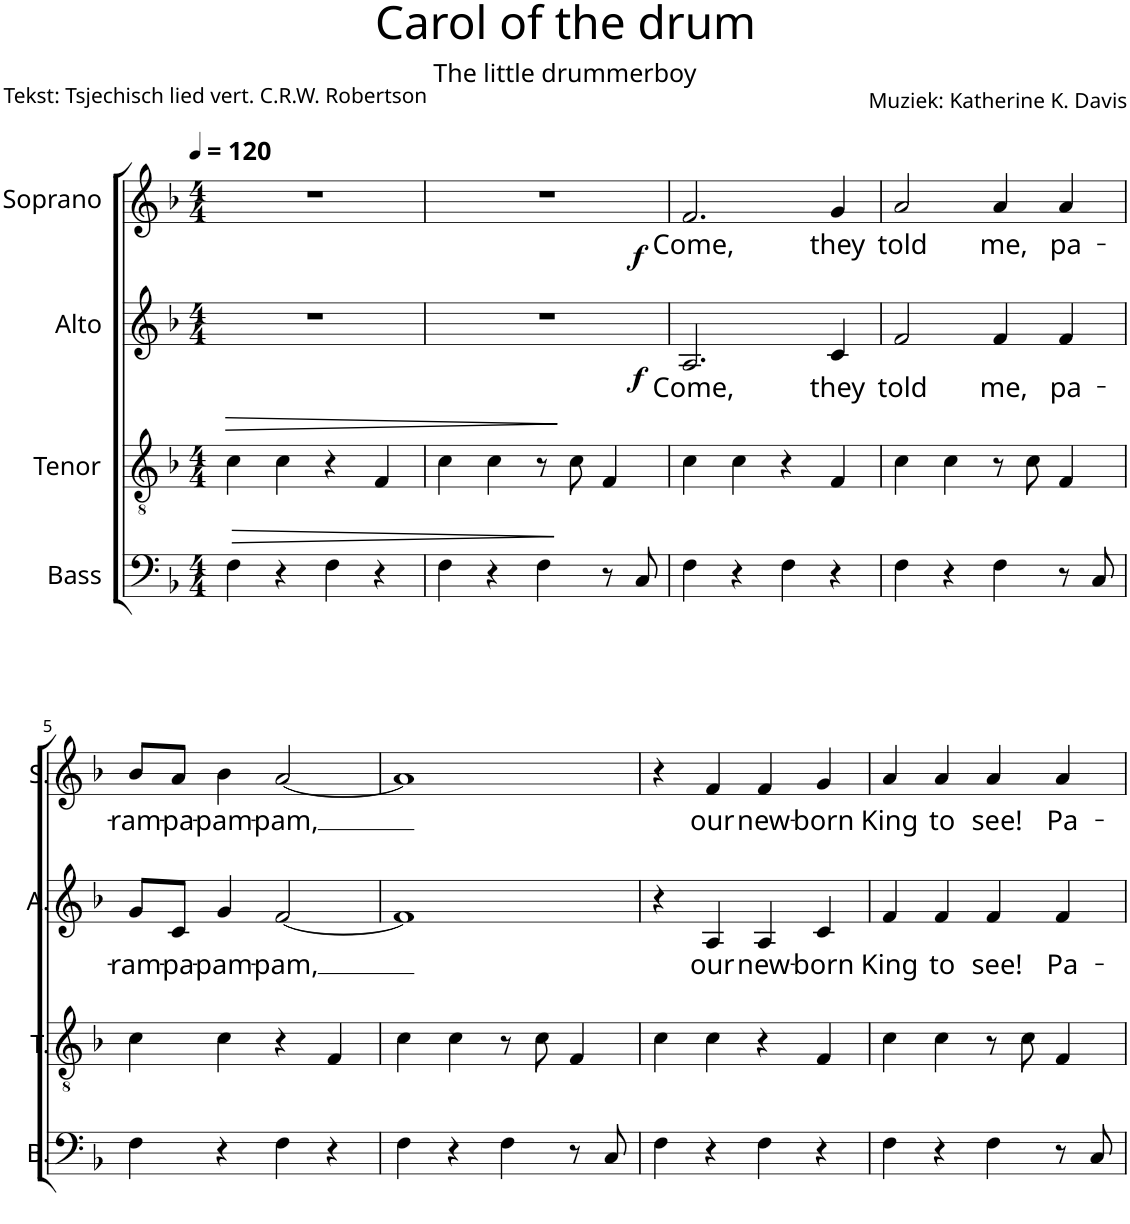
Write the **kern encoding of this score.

**kern	**dynam	**kern	**dynam	**kern	**text	**dynam	**kern	**text	**dynam
*part4	*part4	*part3	*part3	*part2	*part2	*part2	*part1	*part1	*part1
*staff4	*staff4	*staff3	*staff3	*staff2	*staff2	*staff2	*staff1	*staff1	*staff1
*I"Bass	*	*I"Tenor	*	*I"Alto	*	*	*I"Soprano	*	*
*I'B.	*	*I'T.	*	*I'A.	*	*	*I'S.	*	*
*clefF4	*	*clefGv2	*	*clefG2	*	*	*clefG2	*	*
*k[b-]	*	*k[b-]	*	*k[b-]	*	*	*k[b-]	*	*
*M4/4	*	*M4/4	*	*M4/4	*	*	*M4/4	*	*
*MM120	*	*MM120	*	*MM120	*	*	*MM120	*	*
=1	=1	=1	=1	=1	=1	=1	=1	=1	=1
!	!LO:HP:b	!	!LO:HP:b	!	!	!	!	!	!
4F\	>	4c\	>	1r	.	.	1r	.	.
4r	.	4c\	.	.	.	.	.	.	.
4F\	.	4r	.	.	.	.	.	.	.
4r	.	4F/	.	.	.	.	.	.	.
.	]	.	]	.	.	.	.	.	.
=2	=2	=2	=2	=2	=2	=2	=2	=2	=2
4F\	.	4c\	.	1r	.	.	1r	.	.
4r	.	4c\	.	.	.	.	.	.	.
4F\	.	8r	.	.	.	.	.	.	.
.	.	8c\	.	.	.	.	.	.	.
8r	.	4F/	.	.	.	.	.	.	.
8C/	.	.	.	.	.	.	.	.	.
=3	=3	=3	=3	=3	=3	=3	=3	=3	=3
!	!	!	!	!	!LO:LY:b	!LO:DY:b	!	!LO:LY:b	!LO:DY:b
4F\	.	4c\	.	2.A/	Come,	f	2.f/	Come,	f
4r	.	4c\	.	.	.	.	.	.	.
4F\	.	4r	.	.	.	.	.	.	.
!	!	!	!	!	!LO:LY:b	!	!	!LO:LY:b	!
4r	.	4F/	.	4c/	they	.	4g/	they	.
=4	=4	=4	=4	=4	=4	=4	=4	=4	=4
!	!	!	!	!	!LO:LY:b	!	!	!LO:LY:b	!
4F\	.	4c\	.	2f/	told	.	2a/	told	.
4r	.	4c\	.	.	.	.	.	.	.
!	!	!	!	!	!LO:LY:b	!	!	!LO:LY:b	!
4F\	.	8r	.	4f/	me,	.	4a/	me,	.
.	.	8c\	.	.	.	.	.	.	.
!	!	!	!	!	!LO:LY:b	!	!	!LO:LY:b	!
8r	.	4F/	.	4f/	pa-	.	4a/	pa-	.
8C/	.	.	.	.	.	.	.	.	.
!!LO:LB:g=z
=5	=5	=5	=5	=5	=5	=5	=5	=5	=5
!	!	!	!	!	!LO:LY:b	!	!	!LO:LY:b	!
4F\	.	4c\	.	8g/L	-ram-	.	8b-/L	-ram-	.
!	!	!	!	!	!LO:LY:b	!	!	!LO:LY:b	!
.	.	.	.	8c/J	-pa-	.	8a/J	-pa-	.
!	!	!	!	!	!LO:LY:b	!	!	!LO:LY:b	!
4r	.	4c\	.	4g/	-pam-	.	4b-\	-pam-	.
!	!	!	!	!	!LO:LY:b	!	!	!LO:LY:b	!
4F\	.	4r	.	[2f/	-pam,	.	[2a/	-pam,	.
4r	.	4F/	.	.	.	.	.	.	.
=6	=6	=6	=6	=6	=6	=6	=6	=6	=6
4F\	.	4c\	.	1f]	.	.	1a]	.	.
4r	.	4c\	.	.	.	.	.	.	.
4F\	.	8r	.	.	.	.	.	.	.
.	.	8c\	.	.	.	.	.	.	.
8r	.	4F/	.	.	.	.	.	.	.
8C/	.	.	.	.	.	.	.	.	.
=7	=7	=7	=7	=7	=7	=7	=7	=7	=7
4F\	.	4c\	.	4r	.	.	4r	.	.
!	!	!	!	!	!LO:LY:b	!	!	!LO:LY:b	!
4r	.	4c\	.	4A/	our	.	4f/	our	.
!	!	!	!	!	!LO:LY:b	!	!	!LO:LY:b	!
4F\	.	4r	.	4A/	new-	.	4f/	new-	.
!	!	!	!	!	!LO:LY:b	!	!	!LO:LY:b	!
4r	.	4F/	.	4c/	-born	.	4g/	-born	.
=8	=8	=8	=8	=8	=8	=8	=8	=8	=8
!	!	!	!	!	!LO:LY:b	!	!	!LO:LY:b	!
4F\	.	4c\	.	4f/	King	.	4a/	King	.
!	!	!	!	!	!LO:LY:b	!	!	!LO:LY:b	!
4r	.	4c\	.	4f/	to	.	4a/	to	.
!	!	!	!	!	!LO:LY:b	!	!	!LO:LY:b	!
4F\	.	8r	.	4f/	see!	.	4a/	see!	.
.	.	8c\	.	.	.	.	.	.	.
!	!	!	!	!	!LO:LY:b	!	!	!LO:LY:b	!
8r	.	4F/	.	4f/	Pa-	.	4a/	Pa-	.
8C/	.	.	.	.	.	.	.	.	.
=	=	=	=	=	=	=	=	=	=
*-	*-	*-	*-	*-	*-	*-	*-	*-	*-
